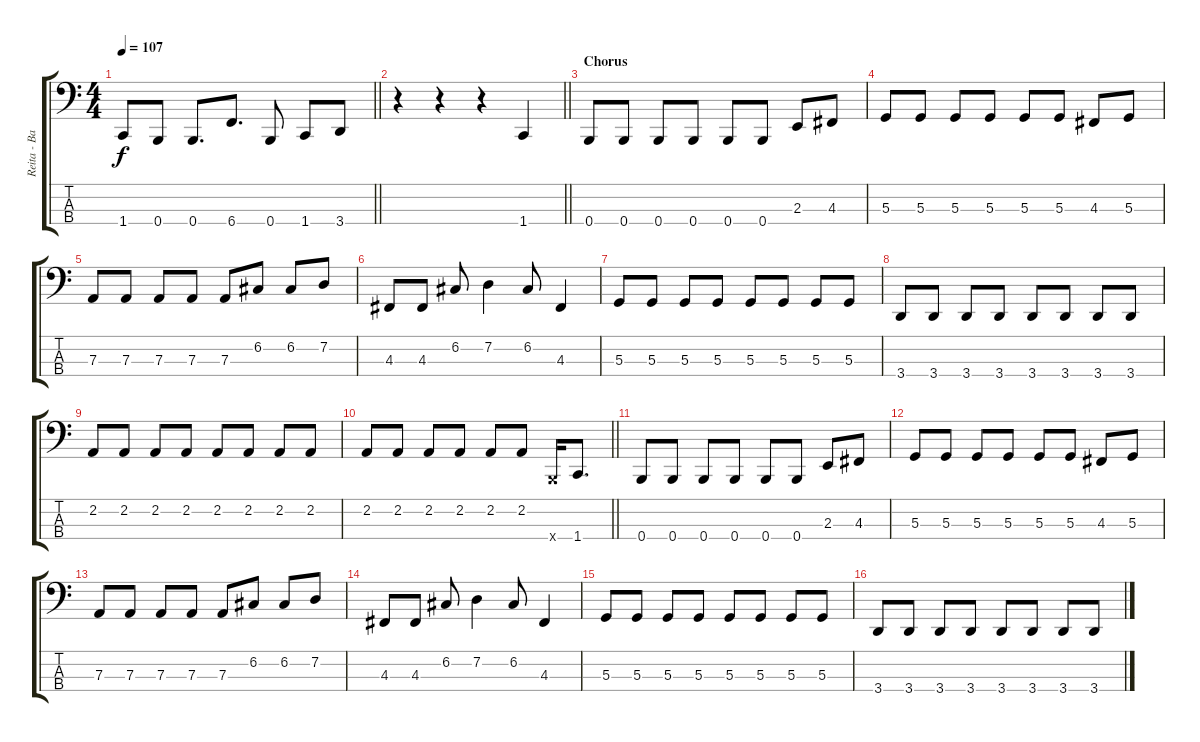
\track ("Reita - Bass" "Reita - Ba") {instrument electricbasspick}
\staff {score tabs}
\tuning (C2 G1 D1 B0) {hide}
\ts (4 4)
\tempo 107
\clef f4
\barLineRight lightlight
\ks c
1.4.8{dy f} 0.4.8 0.4.8{d} 6.4.8{d} 0.4.8 1.4.8 3.4.8 |
\barLineRight lightlight
r.4 r.4 r.4 1.4.4 |
\section ("" "Chorus")
0.4.8 0.4.8 0.4.8 0.4.8 0.4.8 0.4.8 2.3.8 4.3.8 |
5.3.8 5.3.8 5.3.8 5.3.8 5.3.8 5.3.8 4.3.8 5.3.8 |
7.3.8 7.3.8 7.3.8 7.3.8 7.3.8 6.2.8 6.2.8 7.2.8 |
4.3.8 4.3.8 6.2.8 7.2.4 6.2.8 4.3.4 |
5.3.8 5.3.8 5.3.8 5.3.8 5.3.8 5.3.8 5.3.8 5.3.8 |
3.4.8 3.4.8 3.4.8 3.4.8 3.4.8 3.4.8 3.4.8 3.4.8 |
2.2.8 2.2.8 2.2.8 2.2.8 2.2.8 2.2.8 2.2.8 2.2.8 |
\barLineRight lightlight
2.2.8 2.2.8 2.2.8 2.2.8 2.2.8 2.2.8 0.4{x}.16 1.4.8{d} |
\section ("" "")
0.4.8 0.4.8 0.4.8 0.4.8 0.4.8 0.4.8 2.3.8 4.3.8 |
5.3.8 5.3.8 5.3.8 5.3.8 5.3.8 5.3.8 4.3.8 5.3.8 |
7.3.8 7.3.8 7.3.8 7.3.8 7.3.8 6.2.8 6.2.8 7.2.8 |
4.3.8 4.3.8 6.2.8 7.2.4 6.2.8 4.3.4 |
5.3.8 5.3.8 5.3.8 5.3.8 5.3.8 5.3.8 5.3.8 5.3.8 |
3.4.8 3.4.8 3.4.8 3.4.8 3.4.8 3.4.8 3.4.8 3.4.8
